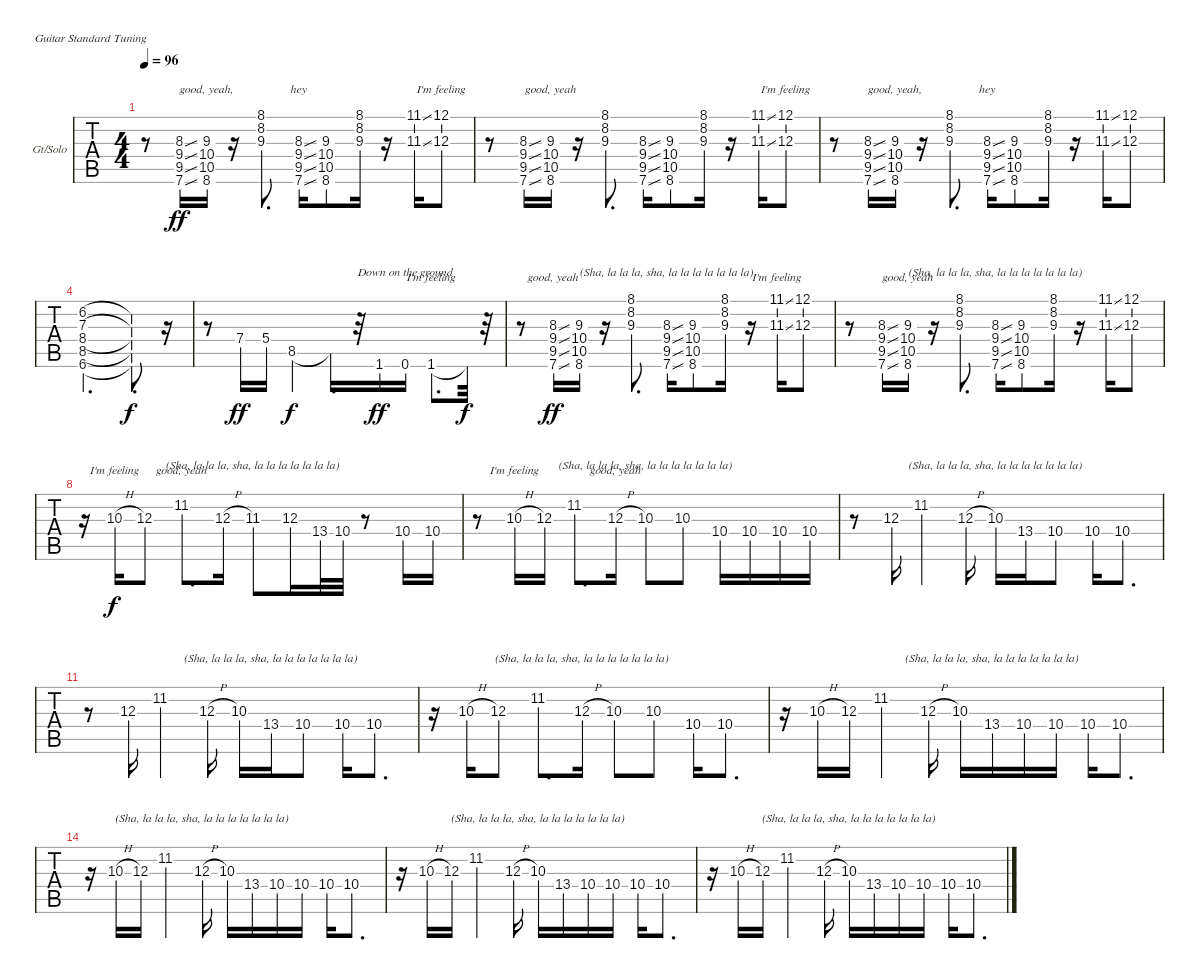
\bracketExtendMode nobrackets
\firstSystemTrackNameOrientation horizontal
\otherSystemsTrackNameOrientation horizontal
\defaultBarNumberDisplay FirstOfSystem
\track ("Guitar w/ Solo" "Gt/Solo") {instrument overdrivenguitar}
\staff {tabs}
\tuning (E4 B3 G3 D3 A2 E2)
\ts (4 4)
\tempo 96
\clef g2
\ks c
r.8{dy ff} (8.3{ss} 9.4{ss} 9.5{ss} 7.6{ss}).16{lyrics (0 "") lyrics (1 "") lyrics (2 "") lyrics (3 "") lyrics (4 "")} (9.3 10.4 10.5 8.6).16{lyrics (0 "") lyrics (1 "") lyrics (2 "") lyrics (3 "good, yeah,") lyrics (4 "")} r.16 (8.1 8.2 9.3).8{d lyrics (0 "") lyrics (1 "") lyrics (2 "") lyrics (3 "") lyrics (4 "")} (8.3{ss} 9.4{ss} 9.5{ss} 7.6{ss}).16{lyrics (0 "") lyrics (1 "") lyrics (2 "") lyrics (3 "hey") lyrics (4 "")} (9.3 10.4 10.5 8.6).8{lyrics (0 "") lyrics (1 "") lyrics (2 "") lyrics (3 "") lyrics (4 "")} (8.1 8.2 9.3).16{lyrics (0 "") lyrics (1 "") lyrics (2 "") lyrics (3 "") lyrics (4 "")} r.16 (11.1{ss} 11.3{ss}).16{lyrics (0 "") lyrics (1 "") lyrics (2 "") lyrics (3 "") lyrics (4 "")} (12.1 12.3).8{lyrics (0 "") lyrics (1 "") lyrics (2 "") lyrics (3 "I'm feeling") lyrics (4 "")} |
r.8 (8.3{ss} 9.4{ss} 9.5{ss} 7.6{ss}).16{lyrics (0 "") lyrics (1 "") lyrics (2 "") lyrics (3 "") lyrics (4 "")} (9.3 10.4 10.5 8.6).16{lyrics (0 "") lyrics (1 "") lyrics (2 "") lyrics (3 "good, yeah") lyrics (4 "")} r.16 (8.1 8.2 9.3).8{d lyrics (0 "") lyrics (1 "") lyrics (2 "") lyrics (3 "") lyrics (4 "")} (8.3{ss} 9.4{ss} 9.5{ss} 7.6{ss}).16{lyrics (0 "") lyrics (1 "") lyrics (2 "") lyrics (3 "") lyrics (4 "")} (9.3 10.4 10.5 8.6).8{lyrics (0 "") lyrics (1 "") lyrics (2 "") lyrics (3 "") lyrics (4 "")} (8.1 8.2 9.3).16{lyrics (0 "") lyrics (1 "") lyrics (2 "") lyrics (3 "") lyrics (4 "")} r.16 (11.1{ss} 11.3{ss}).16{lyrics (0 "") lyrics (1 "") lyrics (2 "") lyrics (3 "") lyrics (4 "")} (12.1 12.3).8{lyrics (0 "") lyrics (1 "") lyrics (2 "") lyrics (3 "I'm feeling") lyrics (4 "")} |
r.8 (8.3{ss} 9.4{ss} 9.5{ss} 7.6{ss}).16{lyrics (0 "") lyrics (1 "") lyrics (2 "") lyrics (3 "") lyrics (4 "")} (9.3 10.4 10.5 8.6).16{lyrics (0 "") lyrics (1 "") lyrics (2 "") lyrics (3 "good, yeah,") lyrics (4 "")} r.16 (8.1 8.2 9.3).8{d lyrics (0 "") lyrics (1 "") lyrics (2 "") lyrics (3 "") lyrics (4 "")} (8.3{ss} 9.4{ss} 9.5{ss} 7.6{ss}).16{lyrics (0 "") lyrics (1 "") lyrics (2 "") lyrics (3 "hey") lyrics (4 "")} (9.3 10.4 10.5 8.6).8{lyrics (0 "") lyrics (1 "") lyrics (2 "") lyrics (3 "") lyrics (4 "")} (8.1 8.2 9.3).16{lyrics (0 "") lyrics (1 "") lyrics (2 "") lyrics (3 "") lyrics (4 "")} r.16 (11.1{ss} 11.3{ss}).16{lyrics (0 "") lyrics (1 "") lyrics (2 "") lyrics (3 "") lyrics (4 "")} (12.1 12.3).8{lyrics (0 "") lyrics (1 "") lyrics (2 "") lyrics (3 "") lyrics (4 "")} |
(6.2 7.3 8.4 8.5 6.6).2{d lyrics (0 "") lyrics (1 "") lyrics (2 "") lyrics (3 "") lyrics (4 "")} (6.2{t} 7.3{t} 8.4{t} 8.5{t} 6.6{t}).8{d lyrics (0 "") lyrics (1 "") lyrics (2 "") lyrics (3 "") lyrics (4 "") dy f} r.16 |
r.8 7.4.16{lyrics (0 "") lyrics (1 "") lyrics (2 "") lyrics (3 "") lyrics (4 "") dy ff} 5.4.16{lyrics (0 "") lyrics (1 "") lyrics (2 "") lyrics (3 "") lyrics (4 "")} 8.5.4{lyrics (0 "") lyrics (1 "") lyrics (2 "") lyrics (3 "") lyrics (4 "") dy f} 8.5{t}.16{d lyrics (0 "") lyrics (1 "") lyrics (2 "") lyrics (3 "") lyrics (4 "")} r.32 1.6.16{lyrics (0 "") lyrics (1 "") lyrics (2 "") lyrics (3 "") lyrics (4 "") dy ff} 0.6.16{lyrics (0 "") lyrics (1 "") lyrics (2 "") lyrics (3 "Down on the ground") lyrics (4 "")} 1.6.8{d lyrics (0 "") lyrics (1 "") lyrics (2 "") lyrics (3 "") lyrics (4 "I'm feeling")} 1.6{t}.32{lyrics (0 "") lyrics (1 "") lyrics (2 "") lyrics (3 "") lyrics (4 "") dy f} r.32 |
r.8 (8.3{ss} 9.4{ss} 9.5{ss} 7.6{ss}).16{lyrics (0 "") lyrics (1 "") lyrics (2 "") lyrics (3 "") lyrics (4 "good, yeah") dy ff} (9.3 10.4 10.5 8.6).16{lyrics (0 "") lyrics (1 "") lyrics (2 "") lyrics (3 "") lyrics (4 "")} r.16 (8.1 8.2 9.3).8{d lyrics (0 "") lyrics (1 "") lyrics (2 "") lyrics (3 "") lyrics (4 "")} (8.3{ss} 9.4{ss} 9.5{ss} 7.6{ss}).16{lyrics (0 "") lyrics (1 "") lyrics (2 "") lyrics (3 "(Sha, la la la, sha, la la la la la la la)") lyrics (4 "")} (9.3 10.4 10.5 8.6).8{lyrics (0 "") lyrics (1 "") lyrics (2 "") lyrics (3 "") lyrics (4 "")} (8.1 8.2 9.3).16{lyrics (0 "") lyrics (1 "") lyrics (2 "") lyrics (3 "") lyrics (4 "")} r.16 (11.1{ss} 11.3{ss}).16{lyrics (0 "") lyrics (1 "") lyrics (2 "") lyrics (3 "") lyrics (4 "I'm feeling")} (12.1 12.3).8{lyrics (0 "") lyrics (1 "") lyrics (2 "") lyrics (3 "") lyrics (4 "")} |
r.8 (8.3{ss} 9.4{ss} 9.5{ss} 7.6{ss}).16{lyrics (0 "") lyrics (1 "") lyrics (2 "") lyrics (3 "") lyrics (4 "")} (9.3 10.4 10.5 8.6).16{lyrics (0 "") lyrics (1 "") lyrics (2 "") lyrics (3 "") lyrics (4 "good, yeah")} r.16 (8.1 8.2 9.3).8{d lyrics (0 "") lyrics (1 "") lyrics (2 "") lyrics (3 "") lyrics (4 "")} (8.3{ss} 9.4{ss} 9.5{ss} 7.6{ss}).16{lyrics (0 "") lyrics (1 "") lyrics (2 "") lyrics (3 "(Sha, la la la, sha, la la la la la la la)") lyrics (4 "")} (9.3 10.4 10.5 8.6).8{lyrics (0 "") lyrics (1 "") lyrics (2 "") lyrics (3 "") lyrics (4 "")} (8.1 8.2 9.3).16{lyrics (0 "") lyrics (1 "") lyrics (2 "") lyrics (3 "") lyrics (4 "")} r.16 (11.1{ss} 11.3{ss}).16{lyrics (0 "") lyrics (1 "") lyrics (2 "") lyrics (3 "") lyrics (4 "")} (12.1 12.3).8{lyrics (0 "") lyrics (1 "") lyrics (2 "") lyrics (3 "") lyrics (4 "")} |
r.16 10.3{h}.16{lyrics (0 "") lyrics (1 "") lyrics (2 "") lyrics (3 "") lyrics (4 "I'm feeling") dy f} 12.3.8{lyrics (0 "") lyrics (1 "") lyrics (2 "") lyrics (3 "") lyrics (4 "")} 11.2.8{d lyrics (0 "") lyrics (1 "") lyrics (2 "") lyrics (3 "") lyrics (4 "good, yeah")} 12.3{h}.16{lyrics (0 "") lyrics (1 "") lyrics (2 "") lyrics (3 "") lyrics (4 "")} 11.3.8{lyrics (0 "") lyrics (1 "") lyrics (2 "") lyrics (3 "(Sha, la la la, sha, la la la la la la la)") lyrics (4 "")} 12.3.16{lyrics (0 "") lyrics (1 "") lyrics (2 "") lyrics (3 "") lyrics (4 "")} 13.4.32{lyrics (0 "") lyrics (1 "") lyrics (2 "") lyrics (3 "") lyrics (4 "")} 10.4.32{lyrics (0 "") lyrics (1 "") lyrics (2 "") lyrics (3 "") lyrics (4 "")} r.8 10.4.16{lyrics (0 "") lyrics (1 "") lyrics (2 "") lyrics (3 "") lyrics (4 "")} 10.4.16{lyrics (0 "") lyrics (1 "") lyrics (2 "") lyrics (3 "") lyrics (4 "")} |
r.8 10.3{h}.16{lyrics (0 "") lyrics (1 "") lyrics (2 "") lyrics (3 "") lyrics (4 "I'm feeling")} 12.3.16{lyrics (0 "") lyrics (1 "") lyrics (2 "") lyrics (3 "") lyrics (4 "")} 11.2.8{d lyrics (0 "") lyrics (1 "") lyrics (2 "") lyrics (3 "") lyrics (4 "")} 12.3{h}.16{lyrics (0 "") lyrics (1 "") lyrics (2 "") lyrics (3 "") lyrics (4 "good, yeah")} 10.3.8{lyrics (0 "") lyrics (1 "") lyrics (2 "") lyrics (3 "(Sha, la la la, sha, la la la la la la la)") lyrics (4 "")} 10.3.8{lyrics (0 "") lyrics (1 "") lyrics (2 "") lyrics (3 "") lyrics (4 "")} 10.4.16{lyrics (0 "") lyrics (1 "") lyrics (2 "") lyrics (3 "") lyrics (4 "")} 10.4.16{lyrics (0 "") lyrics (1 "") lyrics (2 "") lyrics (3 "") lyrics (4 "")} 10.4.16{lyrics (0 "") lyrics (1 "") lyrics (2 "") lyrics (3 "") lyrics (4 "")} 10.4.16{lyrics (0 "") lyrics (1 "") lyrics (2 "") lyrics (3 "") lyrics (4 "")} |
r.8 12.3.16{lyrics (0 "") lyrics (1 "") lyrics (2 "") lyrics (3 "") lyrics (4 "")} 11.2.4{lyrics (0 "") lyrics (1 "") lyrics (2 "") lyrics (3 "") lyrics (4 "")} 12.3{h}.16{lyrics (0 "") lyrics (1 "") lyrics (2 "") lyrics (3 "") lyrics (4 "")} 10.3.16{lyrics (0 "") lyrics (1 "") lyrics (2 "") lyrics (3 "(Sha, la la la, sha, la la la la la la la)") lyrics (4 "")} 13.4.16{lyrics (0 "") lyrics (1 "") lyrics (2 "") lyrics (3 "") lyrics (4 "")} 10.4.8{lyrics (0 "") lyrics (1 "") lyrics (2 "") lyrics (3 "") lyrics (4 "")} 10.4.16{lyrics (0 "") lyrics (1 "") lyrics (2 "") lyrics (3 "") lyrics (4 "")} 10.4.8{d lyrics (0 "") lyrics (1 "") lyrics (2 "") lyrics (3 "") lyrics (4 "")} |
r.8 12.3.16{lyrics (0 "") lyrics (1 "") lyrics (2 "") lyrics (3 "") lyrics (4 "")} 11.2.4{lyrics (0 "") lyrics (1 "") lyrics (2 "") lyrics (3 "") lyrics (4 "")} 12.3{h}.16{lyrics (0 "") lyrics (1 "") lyrics (2 "") lyrics (3 "") lyrics (4 "")} 10.3.16{lyrics (0 "") lyrics (1 "") lyrics (2 "") lyrics (3 "") lyrics (4 "")} 13.4.16{lyrics (0 "") lyrics (1 "") lyrics (2 "") lyrics (3 "(Sha, la la la, sha, la la la la la la la)") lyrics (4 "")} 10.4.8{lyrics (0 "") lyrics (1 "") lyrics (2 "") lyrics (3 "") lyrics (4 "")} 10.4.16{lyrics (0 "") lyrics (1 "") lyrics (2 "") lyrics (3 "") lyrics (4 "")} 10.4.8{d lyrics (0 "") lyrics (1 "") lyrics (2 "") lyrics (3 "") lyrics (4 "")} |
r.16 10.3{h}.16{lyrics (0 "") lyrics (1 "") lyrics (2 "") lyrics (3 "") lyrics (4 "")} 12.3.8{lyrics (0 "") lyrics (1 "") lyrics (2 "") lyrics (3 "") lyrics (4 "")} 11.2.8{d lyrics (0 "") lyrics (1 "") lyrics (2 "") lyrics (3 "") lyrics (4 "")} 12.3{h}.16{lyrics (0 "") lyrics (1 "") lyrics (2 "") lyrics (3 "(Sha, la la la, sha, la la la la la la la)") lyrics (4 "")} 10.3.8{lyrics (0 "") lyrics (1 "") lyrics (2 "") lyrics (3 "") lyrics (4 "")} 10.3.8{lyrics (0 "") lyrics (1 "") lyrics (2 "") lyrics (3 "") lyrics (4 "")} 10.4.16{lyrics (0 "") lyrics (1 "") lyrics (2 "") lyrics (3 "") lyrics (4 "")} 10.4.8{d lyrics (0 "") lyrics (1 "") lyrics (2 "") lyrics (3 "") lyrics (4 "")} |
r.16 10.3{h}.16{lyrics (0 "") lyrics (1 "") lyrics (2 "") lyrics (3 "") lyrics (4 "")} 12.3.16{lyrics (0 "") lyrics (1 "") lyrics (2 "") lyrics (3 "") lyrics (4 "")} 11.2.4{lyrics (0 "") lyrics (1 "") lyrics (2 "") lyrics (3 "") lyrics (4 "")} 12.3{h}.16{lyrics (0 "") lyrics (1 "") lyrics (2 "") lyrics (3 "") lyrics (4 "")} 10.3.16{lyrics (0 "") lyrics (1 "") lyrics (2 "") lyrics (3 "") lyrics (4 "")} 13.4.16{lyrics (0 "") lyrics (1 "") lyrics (2 "") lyrics (3 "(Sha, la la la, sha, la la la la la la la)") lyrics (4 "")} 10.4.16{lyrics (0 "") lyrics (1 "") lyrics (2 "") lyrics (3 "") lyrics (4 "")} 10.4.16{lyrics (0 "") lyrics (1 "") lyrics (2 "") lyrics (3 "") lyrics (4 "")} 10.4.16{lyrics (0 "") lyrics (1 "") lyrics (2 "") lyrics (3 "") lyrics (4 "")} 10.4.8{d lyrics (0 "") lyrics (1 "") lyrics (2 "") lyrics (3 "") lyrics (4 "")} |
r.16 10.3{h}.16{lyrics (0 "") lyrics (1 "") lyrics (2 "") lyrics (3 "") lyrics (4 "")} 12.3.16{lyrics (0 "") lyrics (1 "") lyrics (2 "") lyrics (3 "") lyrics (4 "")} 11.2.4{lyrics (0 "") lyrics (1 "") lyrics (2 "") lyrics (3 "") lyrics (4 "")} 12.3{h}.16{lyrics (0 "") lyrics (1 "") lyrics (2 "") lyrics (3 "(Sha, la la la, sha, la la la la la la la)") lyrics (4 "")} 10.3.16{lyrics (0 "") lyrics (1 "") lyrics (2 "") lyrics (3 "") lyrics (4 "")} 13.4.16{lyrics (0 "") lyrics (1 "") lyrics (2 "") lyrics (3 "") lyrics (4 "")} 10.4.16{lyrics (0 "") lyrics (1 "") lyrics (2 "") lyrics (3 "") lyrics (4 "")} 10.4.16{lyrics (0 "") lyrics (1 "") lyrics (2 "") lyrics (3 "") lyrics (4 "")} 10.4.16{lyrics (0 "") lyrics (1 "") lyrics (2 "") lyrics (3 "") lyrics (4 "")} 10.4.8{d lyrics (0 "") lyrics (1 "") lyrics (2 "") lyrics (3 "") lyrics (4 "")} |
r.16 10.3{h}.16{lyrics (0 "") lyrics (1 "") lyrics (2 "") lyrics (3 "") lyrics (4 "")} 12.3.16{lyrics (0 "") lyrics (1 "") lyrics (2 "") lyrics (3 "") lyrics (4 "")} 11.2.4{lyrics (0 "") lyrics (1 "") lyrics (2 "") lyrics (3 "") lyrics (4 "")} 12.3{h}.16{lyrics (0 "") lyrics (1 "") lyrics (2 "") lyrics (3 "") lyrics (4 "")} 10.3.16{lyrics (0 "") lyrics (1 "") lyrics (2 "") lyrics (3 "(Sha, la la la, sha, la la la la la la la)") lyrics (4 "")} 13.4.16{lyrics (0 "") lyrics (1 "") lyrics (2 "") lyrics (3 "") lyrics (4 "")} 10.4.16{lyrics (0 "") lyrics (1 "") lyrics (2 "") lyrics (3 "") lyrics (4 "")} 10.4.16{lyrics (0 "") lyrics (1 "") lyrics (2 "") lyrics (3 "") lyrics (4 "")} 10.4.16{lyrics (0 "") lyrics (1 "") lyrics (2 "") lyrics (3 "") lyrics (4 "")} 10.4.8{d lyrics (0 "") lyrics (1 "") lyrics (2 "") lyrics (3 "") lyrics (4 "")} |
r.16 10.3{h}.16{lyrics (0 "") lyrics (1 "") lyrics (2 "") lyrics (3 "") lyrics (4 "")} 12.3.16{lyrics (0 "") lyrics (1 "") lyrics (2 "") lyrics (3 "") lyrics (4 "")} 11.2.4{lyrics (0 "") lyrics (1 "") lyrics (2 "") lyrics (3 "") lyrics (4 "")} 12.3{h}.16{lyrics (0 "") lyrics (1 "") lyrics (2 "") lyrics (3 "") lyrics (4 "")} 10.3.16{lyrics (0 "") lyrics (1 "") lyrics (2 "") lyrics (3 "(Sha, la la la, sha, la la la la la la la)") lyrics (4 "")} 13.4.16{lyrics (0 "") lyrics (1 "") lyrics (2 "") lyrics (3 "") lyrics (4 "")} 10.4.16{lyrics (0 "") lyrics (1 "") lyrics (2 "") lyrics (3 "") lyrics (4 "")} 10.4.16{lyrics (0 "") lyrics (1 "") lyrics (2 "") lyrics (3 "") lyrics (4 "")} 10.4.16{lyrics (0 "") lyrics (1 "") lyrics (2 "") lyrics (3 "") lyrics (4 "")} 10.4.8{d lyrics (0 "") lyrics (1 "") lyrics (2 "") lyrics (3 "") lyrics (4 "")}
